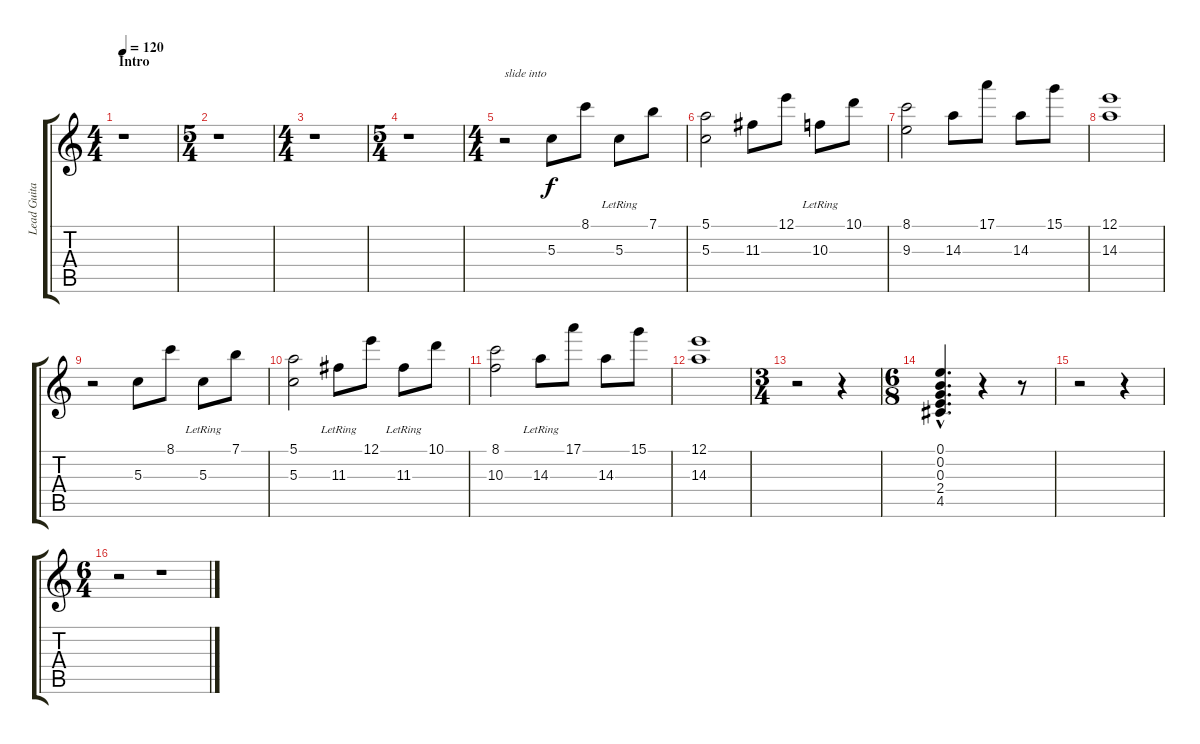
\track ("Lead Guitar " "Lead Guita") {instrument acousticguitarsteel}
\staff {score tabs}
\tuning (E4 B3 G3 D3 A2 E2) {hide}
\ts (4 4)
\section ("" "Intro")
\tempo 120
\clef g2
\ks c
r.1{dy f instrument acousticguitarsteel} |
\ts (5 4)
r.1 |
\ts (4 4)
r.1 |
\ts (5 4)
r.1 |
\ts (4 4)
r.2{txt "slide into "} 5.3.8 8.1.8 5.3{lr}.8 7.1.8 |
(5.1 5.3).2 11.3.8 12.1.8 10.3{lr}.8 10.1.8 |
(8.1 9.3).2 14.3.8 17.1.8 14.3.8 15.1.8 |
(12.1 14.3).1 |
r.2 5.3.8 8.1.8 5.3{lr}.8 7.1.8 |
(5.1 5.3).2 11.3{lr}.8 12.1.8 11.3{lr}.8 10.1.8 |
(8.1 10.3).2 14.3{lr}.8 17.1.8 14.3.8 15.1.8 |
(12.1 14.3).1 |
\ts (3 4)
r.2 r.4 |
\ts (6 8)
(0.1{hac} 0.2{hac} 0.3{hac} 2.4{hac} 4.5{hac}).4{d} r.4 r.8 |
r.2 r.4 |
\ts (6 4)
r.2 r.1
